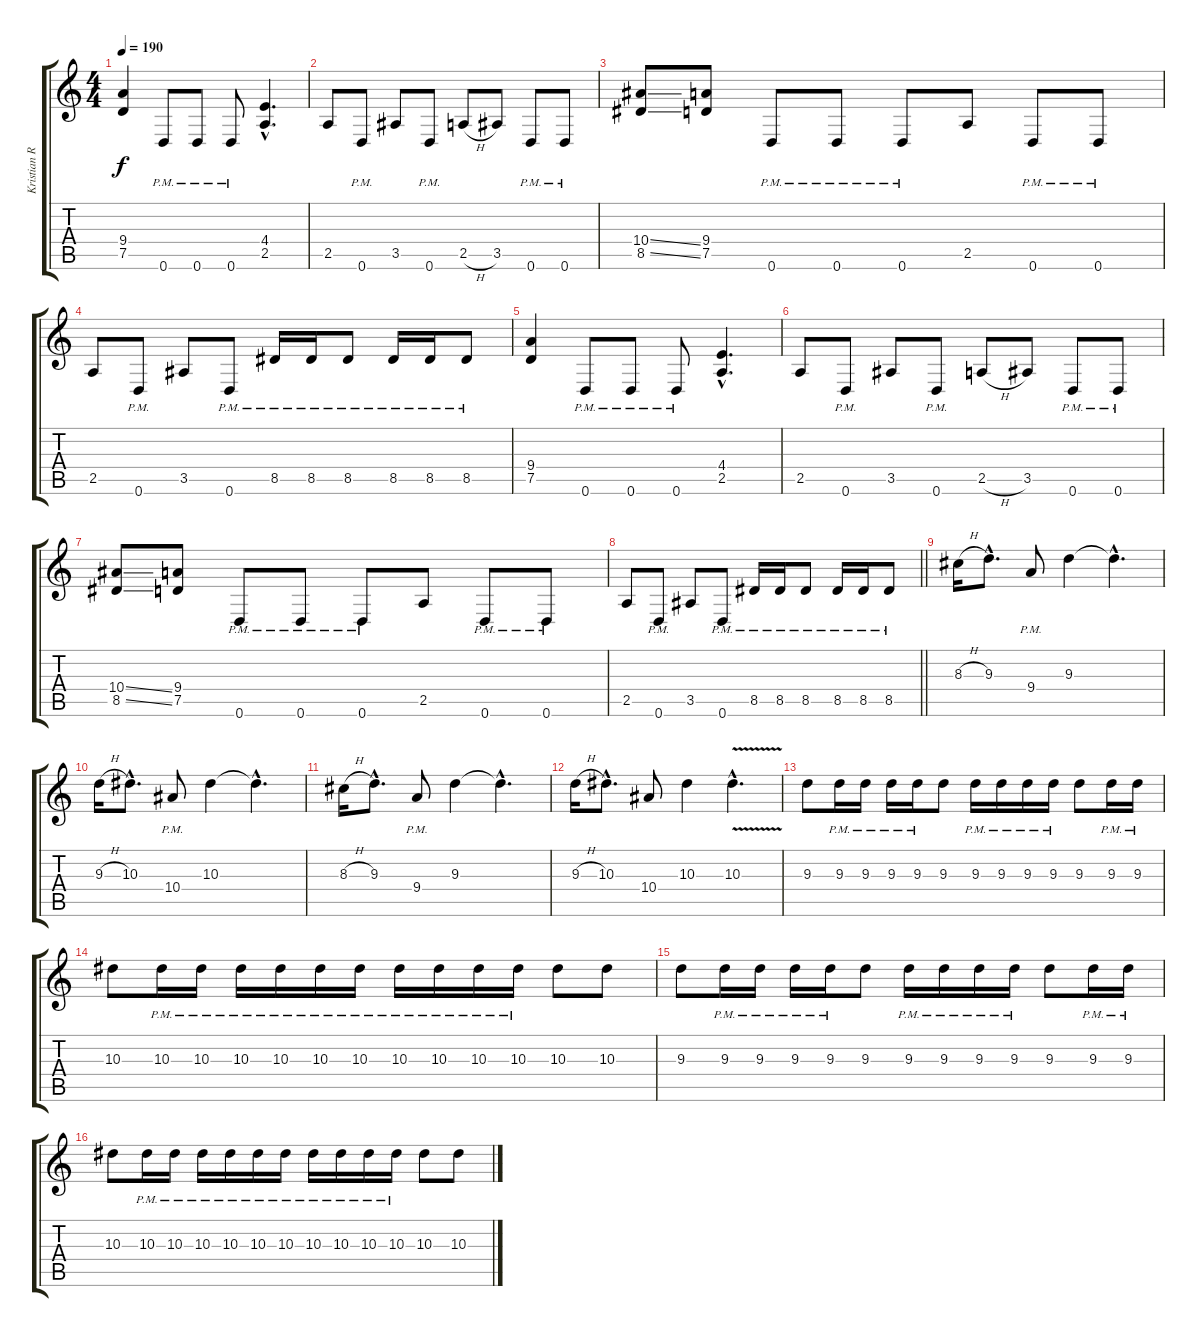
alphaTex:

\track ("Kristian Ranta" "Kristian R") {instrument distortionguitar}
\staff {score tabs}
\tuning (D4 A3 F3 C3 G2 D2) {hide}
\ts (4 4)
\tempo 190
\clef g2
\ks c
(9.4 7.5).4{dy f} 0.6{pm}.8 0.6{pm}.8 0.6{pm}.8 (4.4{hac} 2.5{hac}).4{d} |
2.5.8 0.6{pm}.8 3.5.8 0.6{pm}.8 2.5{h}.8 3.5.8 0.6{pm}.8 0.6{pm}.8 |
(10.4{ss} 8.5{ss}).8 (9.4 7.5).8 0.6{pm}.8 0.6{pm}.8 0.6{pm}.8 2.5.8 0.6{pm}.8 0.6{pm}.8 |
2.5.8 0.6{pm}.8 3.5.8 0.6{pm}.8 8.5{pm}.16 8.5{pm}.16 8.5{pm}.8 8.5{pm}.16 8.5{pm}.16 8.5{pm}.8 |
(9.4 7.5).4 0.6{pm}.8 0.6{pm}.8 0.6{pm}.8 (4.4{hac} 2.5{hac}).4{d} |
2.5.8 0.6{pm}.8 3.5.8 0.6{pm}.8 2.5{h}.8 3.5.8 0.6{pm}.8 0.6{pm}.8 |
(10.4{ss} 8.5{ss}).8 (9.4 7.5).8 0.6{pm}.8 0.6{pm}.8 0.6{pm}.8 2.5.8 0.6{pm}.8 0.6{pm}.8 |
\barLineRight lightlight
2.5.8 0.6{pm}.8 3.5.8 0.6{pm}.8 8.5{pm}.16 8.5{pm}.16 8.5{pm}.8 8.5{pm}.16 8.5{pm}.16 8.5{pm}.8 |
8.3{h}.16 9.3{hac}.8{d} 9.4{pm}.8 9.3.4 9.3{hac t}.4{d} |
9.3{h}.16 10.3{hac}.8{d} 10.4{pm}.8 10.3.4 10.3{hac t}.4{d} |
8.3{h}.16 9.3{hac}.8{d} 9.4{pm}.8 9.3.4 9.3{hac t}.4{d} |
9.3{h}.16 10.3{hac}.8{d} 10.4.8 10.3.4 10.3{v hac}.4{d} |
9.3.8 9.3{pm}.16 9.3{pm}.16 9.3{pm}.16 9.3{pm}.16 9.3.8 9.3{pm}.16 9.3{pm}.16 9.3{pm}.16 9.3{pm}.16 9.3.8 9.3{pm}.16 9.3{pm}.16 |
10.3.8 10.3{pm}.16 10.3{pm}.16 10.3{pm}.16 10.3{pm}.16 10.3{pm}.16 10.3{pm}.16 10.3{pm}.16 10.3{pm}.16 10.3{pm}.16 10.3{pm}.16 10.3.8 10.3.8 |
9.3.8 9.3{pm}.16 9.3{pm}.16 9.3{pm}.16 9.3{pm}.16 9.3.8 9.3{pm}.16 9.3{pm}.16 9.3{pm}.16 9.3{pm}.16 9.3.8 9.3{pm}.16 9.3{pm}.16 |
10.3.8 10.3{pm}.16 10.3{pm}.16 10.3{pm}.16 10.3{pm}.16 10.3{pm}.16 10.3{pm}.16 10.3{pm}.16 10.3{pm}.16 10.3{pm}.16 10.3{pm}.16 10.3.8 10.3.8
